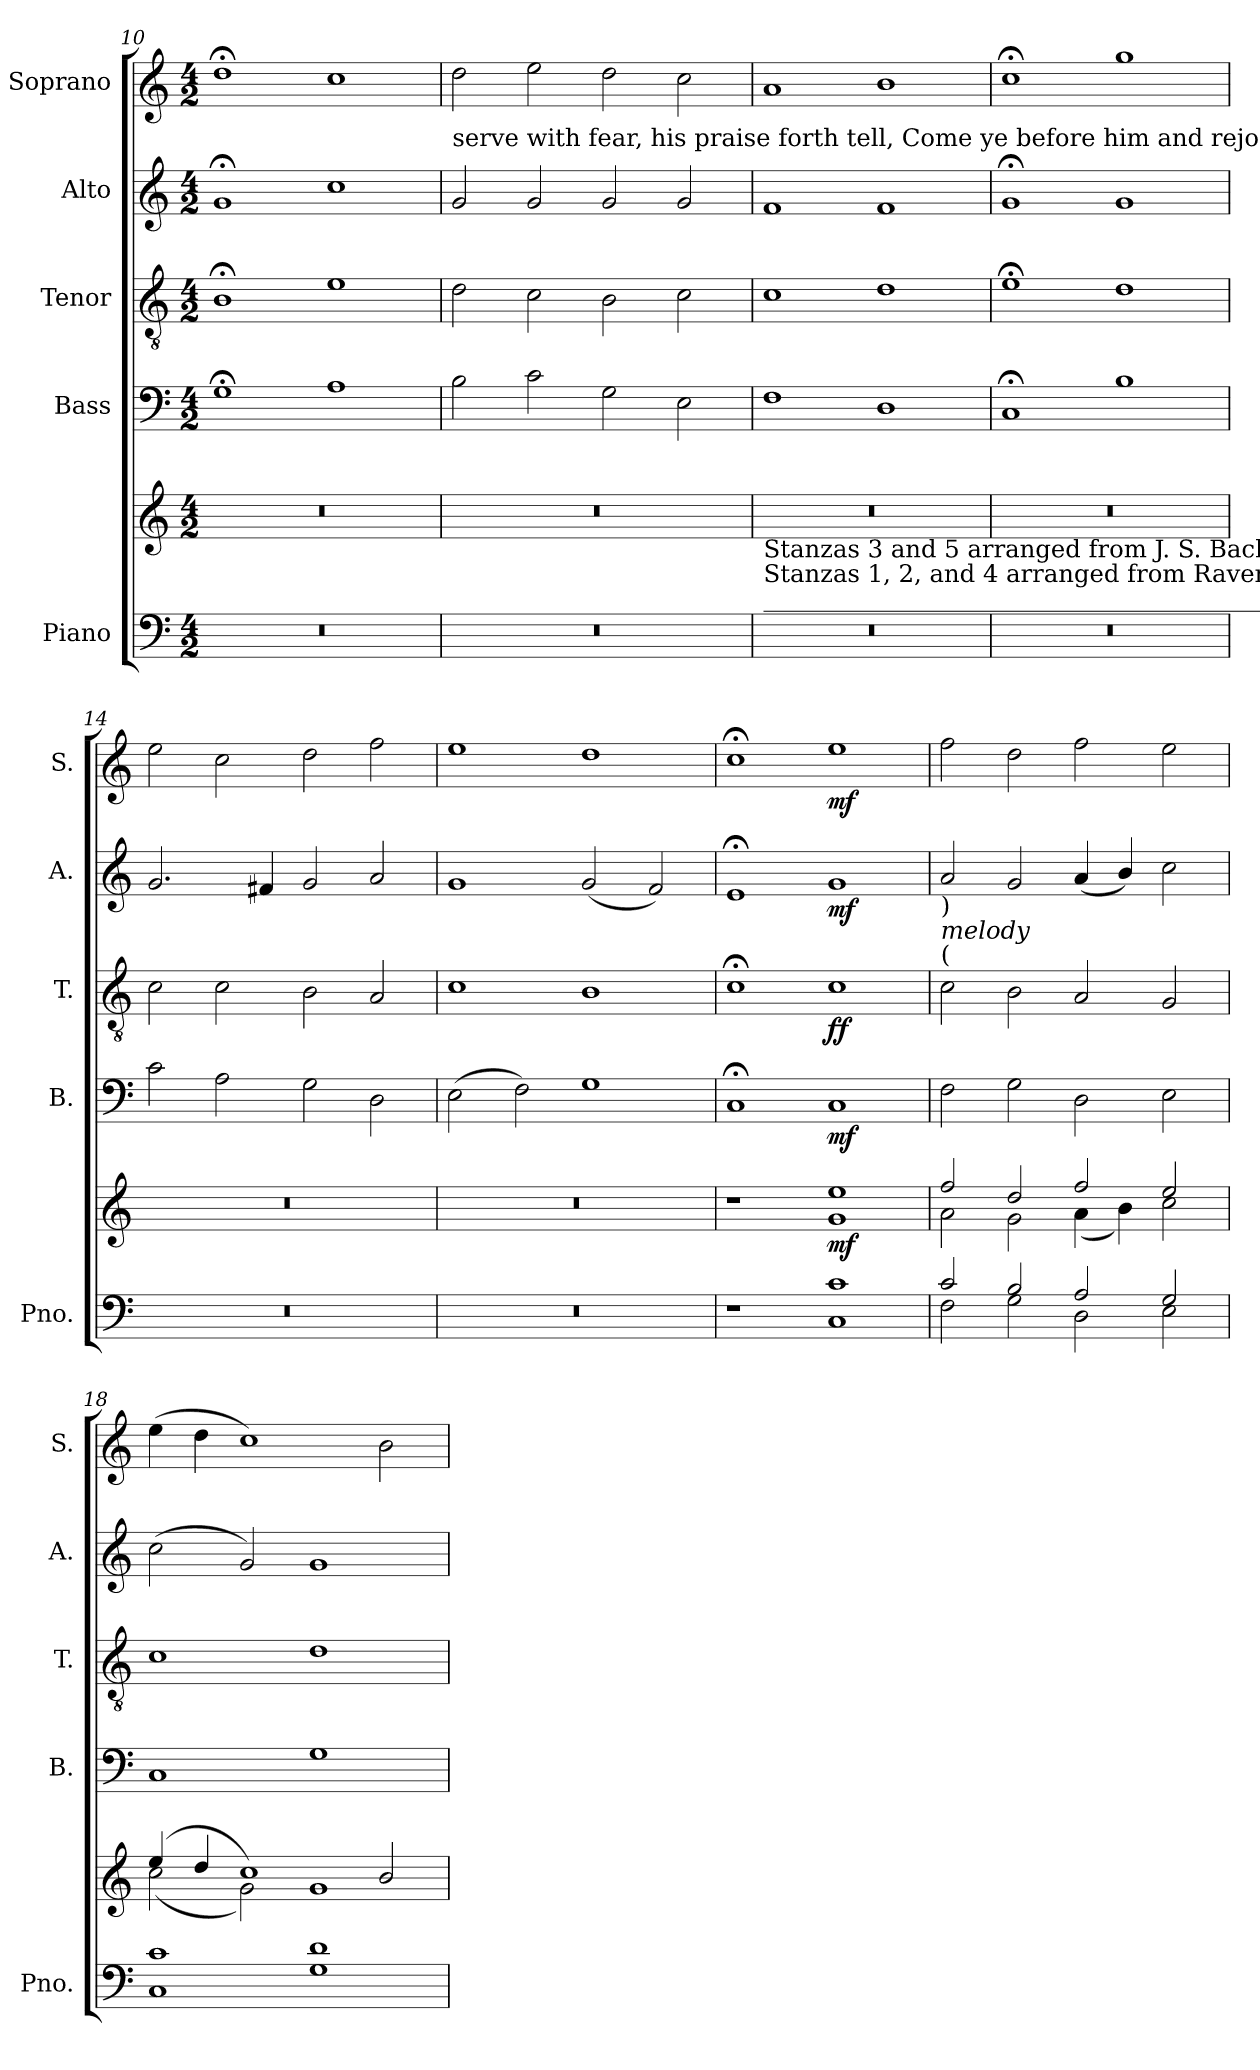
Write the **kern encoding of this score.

**kern	**kern	**dynam	**kern	**dynam	**kern	**dynam	**kern	**dynam	**kern	**dynam
*part5	*part5	*part5	*part4	*part4	*part3	*part3	*part2	*part2	*part1	*part1
*staff6	*staff5	*staff5/6	*staff4	*staff4	*staff3	*staff3	*staff2	*staff2	*staff1	*staff1
*I"Piano	*	*	*I"Bass	*	*I"Tenor	*	*I"Alto	*	*I"Soprano	*
*I'Pno.	*	*	*I'B.	*	*I'T.	*	*I'A.	*	*I'S.	*
*clefF4	*clefG2	*	*clefF4	*	*clefGv2	*	*clefG2	*	*clefG2	*
*k[]	*k[]	*	*k[]	*	*k[]	*	*k[]	*	*k[]	*
*M4/2	*M4/2	*	*M4/2	*	*M4/2	*	*M4/2	*	*M4/2	*
=10	=10	=10	=10	=10	=10	=10	=10	=10	=10	=10
0r	0r	.	1G;<	.	1B;<	.	1g;<	.	1dd;<	.
.	.	.	1A	.	1e	.	1cc	.	1cc	.
!!LO:PB:g=z
=11	=11	=11	=11	=11	=11	=11	=11	=11	=11	=11
!	!	!	!	!	!	!	!LO:TX:a:t=serve with fear, his praise forth tell, Come ye before him and rejoice.     The Lord, ye know, is God ____  in  –  deed;   With –	!	!	!
0r	0r	.	2B\	.	2d\	.	2g/	.	2dd\	.
.	.	.	2c\	.	2c\	.	2g/	.	2ee\	.
.	.	.	2G\	.	2B\	.	2g/	.	2dd\	.
.	.	.	2E\	.	2c\	.	2g/	.	2cc\	.
=12	=12	=12	=12	=12	=12	=12	=12	=12	=12	=12
!LO:TX:a:t=_________________________________________________________________________________________________________	!	!	!	!	!	!	!	!	!	!
!LO:TX:a:t=Stanzas 1, 2, and 4 arranged from Ravenscroft's Psalter (an harmonization by John Dowland, 1621)	!	!	!	!	!	!	!	!	!	!
!LO:TX:a:t=Stanzas 3 and 5 arranged from J. S. Bach's Cantata No. 130	!	!	!	!	!	!	!	!	!	!
0r	0r	.	1F	.	1c	.	1f	.	1a	.
.	.	.	1D	.	1d	.	1f	.	1b	.
=13	=13	=13	=13	=13	=13	=13	=13	=13	=13	=13
0r	0r	.	1C;<	.	1e;<	.	1g;<	.	1cc;<	.
.	.	.	1B	.	1d	.	1g	.	1gg	.
=14	=14	=14	=14	=14	=14	=14	=14	=14	=14	=14
0r	0r	.	2c\	.	2c\	.	2.g/	.	2ee\	.
.	.	.	2A\	.	2c\	.	.	.	2cc\	.
.	.	.	.	.	.	.	4f#X/	.	.	.
.	.	.	2G\	.	2B\	.	2g/	.	2dd\	.
.	.	.	2D\	.	2A/	.	2a/	.	2ff\	.
=15	=15	=15	=15	=15	=15	=15	=15	=15	=15	=15
0r	0r	.	(>2E\	.	1c	.	1g	.	1ee	.
.	.	.	2F\)	.	.	.	.	.	.	.
.	.	.	1G	.	1B	.	(<2g/	.	1dd	.
.	.	.	.	.	.	.	2f/)	.	.	.
=16	=16	=16	=16	=16	=16	=16	=16	=16	=16	=16
1r	1r	.	1C;<	.	1c;<	.	1e;<	.	1cc;<	.
!	!	!LO:DY:b	!	!LO:DY:b	!	!LO:DY:b	!	!LO:DY:b	!	!LO:DY:b
1C 1c	1g 1ee	mf	1C	mf	1c	ff	1g	mf	1ee	mf
=17	=17	=17	=17	=17	=17	=17	=17	=17	=17	=17
*^	*^	*	*	*	*	*	*	*	*	*
!	!	!	!	!	!	!	!LO:TX:a:t=(	!	!	!	!	!
!	!	!	!	!	!	!	!LO:TX:a:i:t=melody	!	!	!	!	!
!	!	!	!	!	!	!	!LO:TX:a:t=)	!	!	!	!	!
2c/	2F\	2ff/	2a\	.	2F\	.	2c\	.	2a/	.	2ff\	.
2B/	2G\	2dd/	2g\	.	2G\	.	2B\	.	2g/	.	2dd\	.
2A/	2D\	2ff/	(<4a\	.	2D\	.	2A/	.	(<4a/	.	2ff\	.
.	.	.	4b\)	.	.	.	.	.	4b/)	.	.	.
2G/	2E\	2ee/	2cc\	.	2E\	.	2G/	.	2cc\	.	2ee\	.
=18	=18	=18	=18	=18	=18	=18	=18	=18	=18	=18	=18	=18
1c	1C	(>4ee/	(<2cc\	.	1C	.	1c	.	(>2cc\	.	(>4ee\	.
.	.	4dd/	.	.	.	.	.	.	.	.	4dd\	.
.	.	1cc)	2g\)	.	.	.	.	.	2g/)	.	1cc)	.
1d	1G	.	1g	.	1G	.	1d	.	1g	.	.	.
.	.	2b/	.	.	.	.	.	.	.	.	2b\	.
*v	*v	*	*	*	*	*	*	*	*	*	*	*
*	*v	*v	*	*	*	*	*	*	*	*	*
=	=	=	=	=	=	=	=	=	=	=
*-	*-	*-	*-	*-	*-	*-	*-	*-	*-	*-
